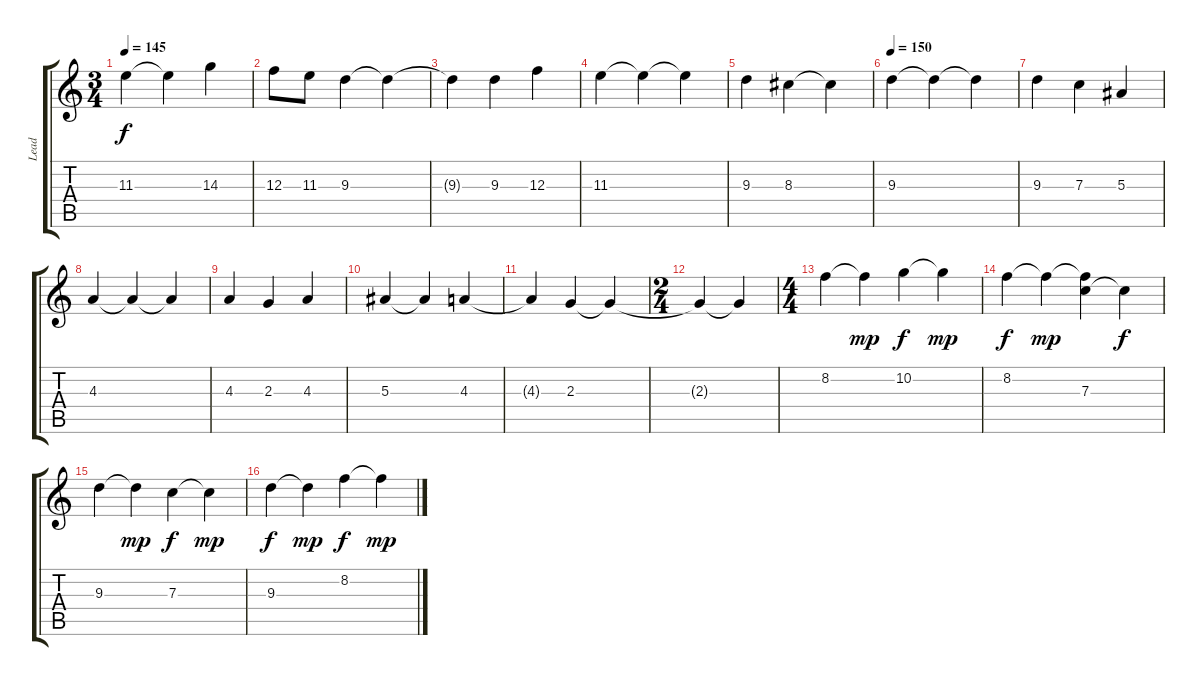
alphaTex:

\track ("Lead" "Lead") {instrument distortionguitar}
\staff {score tabs}
\tuning (D4 A3 F3 C3 G2 C2) {hide}
\ts (3 4)
\tempo 145
\clef g2
\ks c
11.3{t}.4{dy f} 11.3{t}.4 14.3.4 |
12.3.8 11.3.8 9.3.4 9.3{t}.4 |
9.3{t}.4 9.3.4 12.3.4 |
11.3.4 11.3{t}.4 11.3{t}.4 |
9.3.4 8.3.4 8.3{t}.4 |
\tempo 150
9.3.4 9.3{t}.4 9.3{t}.4 |
9.3.4 7.3.4 5.3.4 |
4.3.4 4.3{t}.4 4.3{t}.4 |
4.3.4 2.3.4 4.3.4 |
5.3.4 5.3{t}.4 4.3.4 |
4.3{t}.4 2.3.4 2.3{t}.4 |
\ts (2 4)
2.3{t}.4 2.3{t}.4 |
\ts (4 4)
8.2.4 8.2{t}.4{dy mp} 10.2.4{dy f} 10.2{t}.4{dy mp} |
8.2.4{dy f} 8.2{t}.4{dy mp} (8.2{t} 7.3).4 7.3{t}.4{dy f} |
9.3.4 9.3{t}.4{dy mp} 7.3.4{dy f} 7.3{t}.4{dy mp} |
9.3.4{dy f} 9.3{t}.4{dy mp} 8.2.4{dy f} 8.2{t}.4{dy mp}
